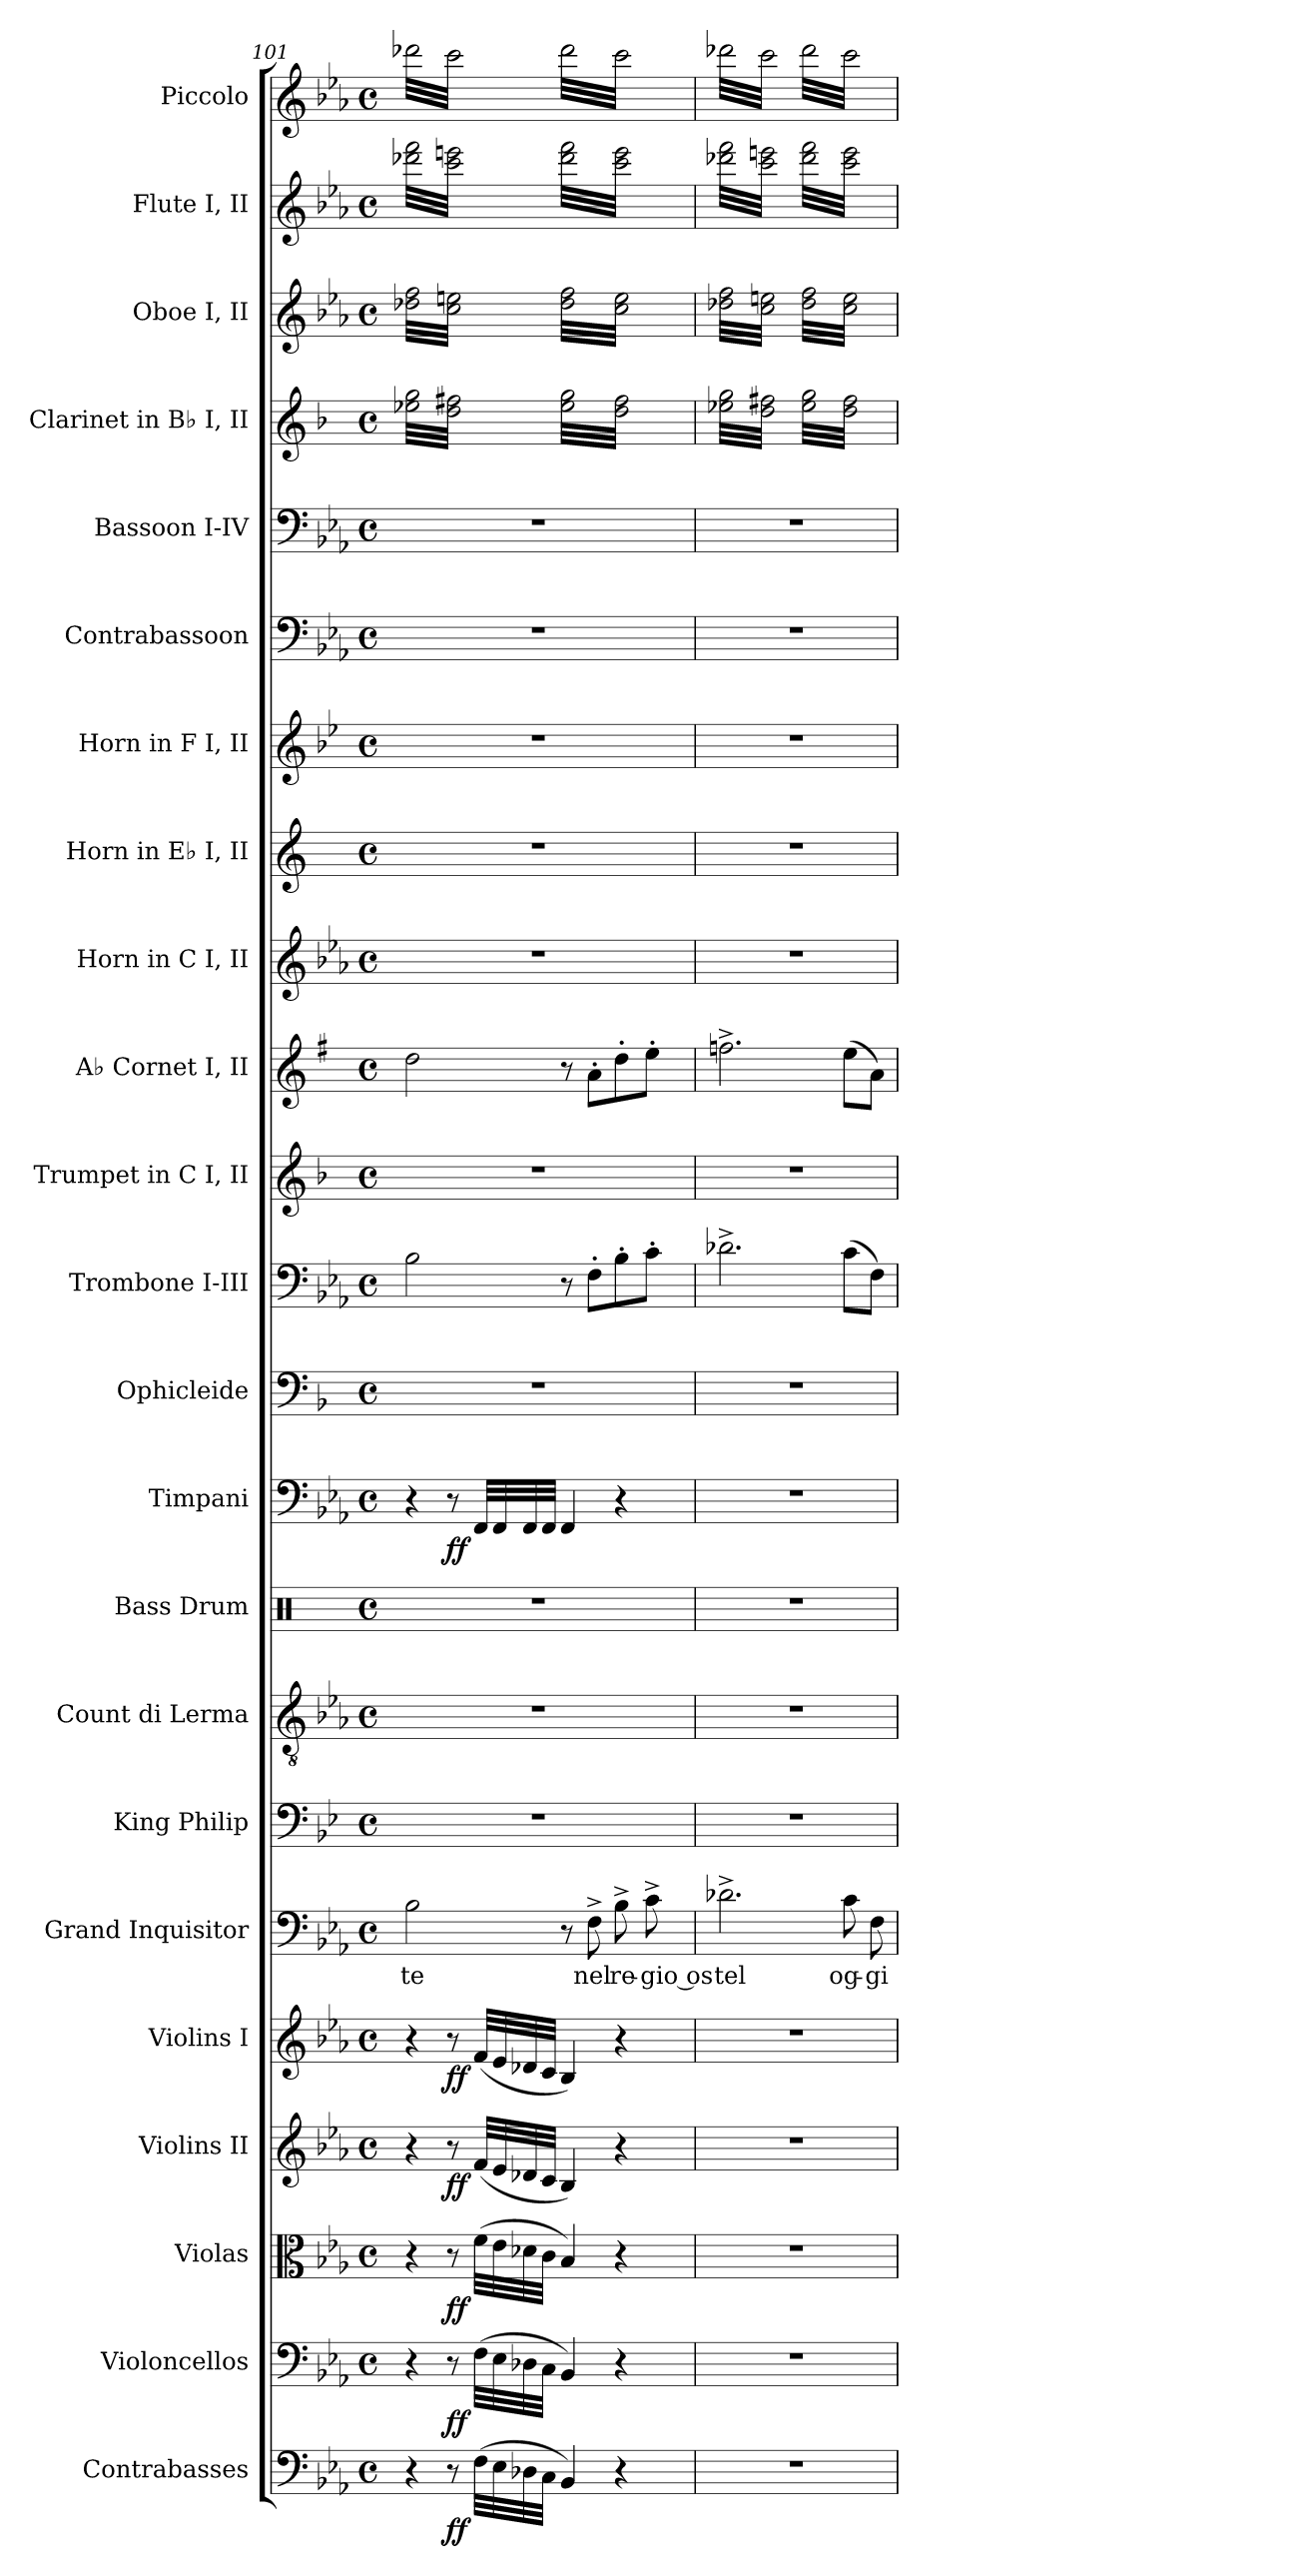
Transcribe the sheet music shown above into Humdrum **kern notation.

**kern	**dynam	**kern	**dynam	**kern	**dynam	**kern	**dynam	**kern	**dynam	**kern	**text	**kern	**kern	**kern	**kern	**dynam	**kern	**kern	**kern	**kern	**kern	**kern	**kern	**kern	**kern	**kern	**kern	**kern	**kern
*part23	*part23	*part22	*part22	*part21	*part21	*part20	*part20	*part19	*part19	*part18	*part18	*part17	*part16	*part15	*part14	*part14	*part13	*part12	*part11	*part10	*part9	*part8	*part7	*part6	*part5	*part4	*part3	*part2	*part1
*staff23	*staff23	*staff22	*staff22	*staff21	*staff21	*staff20	*staff20	*staff19	*staff19	*staff18	*staff18	*staff17	*staff16	*staff15	*staff14	*staff14	*staff13	*staff12	*staff11	*staff10	*staff9	*staff8	*staff7	*staff6	*staff5	*staff4	*staff3	*staff2	*staff1
*I"Contrabasses	*	*I"Violoncellos	*	*I"Violas	*	*I"Violins II	*	*I"Violins I	*	*I"Grand Inquisitor	*	*I"King Philip	*I"Count di Lerma	*I"Bass Drum	*I"Timpani	*	*I"Ophicleide	*I"Trombone I-III	*I"Trumpet in C I, II	*I"A♭ Cornet I, II	*I"Horn in C I, II	*I"Horn in E♭ I, II	*I"Horn in F I, II	*I"Contrabassoon	*I"Bassoon I-IV	*I"Clarinet in B♭ I, II	*I"Oboe I, II	*I"Flute I, II	*I"Piccolo
*I'Cb.	*	*I'Vc.	*	*I'Vla.	*	*I'Vln. II	*	*I'Vln. I	*	*I'G.I.	*	*I'K.P.	*I'di L.	*I'BD	*I'Timp.	*	*I'Oph.	*I'Tbn. I-III	*	*I'A ♭ Cnt. I, II	*	*	*	*I'Cbsn.	*I'Bsn. I-IV	*	*I'Ob. I, II	*I'Fl. I, II	*I'Picc.
*clefF4	*	*clefF4	*	*clefC3	*	*clefG2	*	*clefG2	*	*clefF4	*	*clefF4	*clefGv2	*clefX	*clefF4	*	*clefF4	*clefF4	*clefG2	*clefG2	*clefG2	*clefG2	*clefG2	*clefF4	*clefF4	*clefG2	*clefG2	*clefG2	*clefG2
*ITrd7c12	*	*	*	*	*	*	*	*	*	*	*	*ITrd4c7	*	*	*	*	*ITrd1c2	*	*ITrd1c2	*ITrd2c4	*ITrd7c12	*ITrd5c9	*ITrd4c7	*ITrd7c12	*	*ITrd1c2	*	*	*ITrd-7c-12
*k[b-e-a-]	*	*k[b-e-a-]	*	*k[b-e-a-]	*	*k[b-e-a-]	*	*k[b-e-a-]	*	*k[b-e-a-]	*	*k[b-e-a-]	*k[b-e-a-]	*k[]	*k[b-e-a-]	*	*k[b-e-a-]	*k[b-e-a-]	*k[b-e-a-]	*k[b-e-a-]	*k[b-e-a-]	*k[b-e-a-]	*k[b-e-a-]	*k[b-e-a-]	*k[b-e-a-]	*k[b-e-a-]	*k[b-e-a-]	*k[b-e-a-]	*k[b-e-a-]
*M4/4	*	*M4/4	*	*M4/4	*	*M4/4	*	*M4/4	*	*M4/4	*	*M4/4	*M4/4	*M4/4	*M4/4	*	*M4/4	*M4/4	*M4/4	*M4/4	*M4/4	*M4/4	*M4/4	*M4/4	*M4/4	*M4/4	*M4/4	*M4/4	*M4/4
*met(c)	*	*met(c)	*	*met(c)	*	*met(c)	*	*met(c)	*	*met(c)	*	*met(c)	*met(c)	*met(c)	*met(c)	*	*met(c)	*met(c)	*met(c)	*met(c)	*met(c)	*met(c)	*met(c)	*met(c)	*met(c)	*met(c)	*met(c)	*met(c)	*met(c)
=101	=101	=101	=101	=101	=101	=101	=101	=101	=101	=101	=101	=101	=101	=101	=101	=101	=101	=101	=101	=101	=101	=101	=101	=101	=101	=101	=101	=101	=101
!	!	!	!	!	!	!	!	!	!	!	!LO:LY:b	!	!	!	!	!	!	!	!	!	!	!	!	!	!	!	!	!	!
*	*	*	*	*	*	*	*	*	*	*	*	*	*	*	*	*	*	*	*	*	*	*	*	*	*	*tremolo	*	*	*
*	*	*	*	*	*	*	*	*	*	*	*	*	*	*	*	*	*	*	*	*	*	*	*	*	*	*	*tremolo	*	*
*	*	*	*	*	*	*	*	*	*	*	*	*	*	*	*	*	*	*	*	*	*	*	*	*	*	*	*	*tremolo	*
*	*	*	*	*	*	*	*	*	*	*	*	*	*	*	*	*	*	*	*	*	*	*	*	*	*	*	*	*	*tremolo
4r	.	4r	.	4r	.	4r	.	4r	.	2B-\	te	1r	1r	1r	4r	.	1r	2B-\	1r	2b-\	1r	1r	1r	1r	1r	(>32dd-X\ 32ff\LLL	(>32dd-X\ 32ff\LLL	(>32ddd-X\ 32fff\LLL	(>32dddd-X\LLL
.	.	.	.	.	.	.	.	.	.	.	.	.	.	.	.	.	.	.	.	.	.	.	.	.	.	32cc\ 32een\)	32cc\ 32een\)	32ccc\ 32eeen\)	32cccc\)
.	.	.	.	.	.	.	.	.	.	.	.	.	.	.	.	.	.	.	.	.	.	.	.	.	.	32dd-X\ 32ff\	32dd-X\ 32ff\	32ddd-X\ 32fff\	32dddd-X\
.	.	.	.	.	.	.	.	.	.	.	.	.	.	.	.	.	.	.	.	.	.	.	.	.	.	32cc\ 32een\)	32cc\ 32een\)	32ccc\ 32eeen\)	32cccc\)
.	.	.	.	.	.	.	.	.	.	.	.	.	.	.	.	.	.	.	.	.	.	.	.	.	.	32dd-X\ 32ff\	32dd-X\ 32ff\	32ddd-X\ 32fff\	32dddd-X\
.	.	.	.	.	.	.	.	.	.	.	.	.	.	.	.	.	.	.	.	.	.	.	.	.	.	32cc\ 32een\)	32cc\ 32een\)	32ccc\ 32eeen\)	32cccc\)
.	.	.	.	.	.	.	.	.	.	.	.	.	.	.	.	.	.	.	.	.	.	.	.	.	.	32dd-X\ 32ff\	32dd-X\ 32ff\	32ddd-X\ 32fff\	32dddd-X\
.	.	.	.	.	.	.	.	.	.	.	.	.	.	.	.	.	.	.	.	.	.	.	.	.	.	32cc\ 32een\)	32cc\ 32een\)	32ccc\ 32eeen\)	32cccc\)
!	!LO:DY:b	!	!LO:DY:b	!	!LO:DY:b	!	!LO:DY:b	!	!LO:DY:b	!	!	!	!	!	!	!LO:DY:b	!	!	!	!	!	!	!	!	!	!	!	!	!
8r	ff	8r	ff	8r	ff	8r	ff	8r	ff	.	.	.	.	.	8r	ff	.	.	.	.	.	.	.	.	.	32dd-X\ 32ff\	32dd-X\ 32ff\	32ddd-X\ 32fff\	32dddd-X\
.	.	.	.	.	.	.	.	.	.	.	.	.	.	.	.	.	.	.	.	.	.	.	.	.	.	32cc\ 32een\)	32cc\ 32een\)	32ccc\ 32eeen\)	32cccc\)
.	.	.	.	.	.	.	.	.	.	.	.	.	.	.	.	.	.	.	.	.	.	.	.	.	.	32dd-X\ 32ff\	32dd-X\ 32ff\	32ddd-X\ 32fff\	32dddd-X\
.	.	.	.	.	.	.	.	.	.	.	.	.	.	.	.	.	.	.	.	.	.	.	.	.	.	32cc\ 32een\)	32cc\ 32een\)	32ccc\ 32eeen\)	32cccc\)
(>32FF\LLL	.	(>32F\LLL	.	(>32f\LLL	.	(<32f/LLL	.	(<32f/LLL	.	.	.	.	.	.	32FF/LLL	.	.	.	.	.	.	.	.	.	.	32dd-X\ 32ff\	32dd-X\ 32ff\	32ddd-X\ 32fff\	32dddd-X\
32EE-\	.	32E-\	.	32e-\	.	32e-/	.	32e-/	.	.	.	.	.	.	32FF/	.	.	.	.	.	.	.	.	.	.	32cc\ 32een\)	32cc\ 32een\)	32ccc\ 32eeen\)	32cccc\)
32DD-X\	.	32D-X\	.	32d-X\	.	32d-X/	.	32d-X/	.	.	.	.	.	.	32FF/	.	.	.	.	.	.	.	.	.	.	32dd-X\ 32ff\	32dd-X\ 32ff\	32ddd-X\ 32fff\	32dddd-X\
32CC\JJJ	.	32C\JJJ	.	32c\JJJ	.	32c/JJJ	.	32c/JJJ	.	.	.	.	.	.	32FF/JJJ	.	.	.	.	.	.	.	.	.	.	32cc\ 32een\)JJJ	32cc\ 32een\)JJJ	32ccc\ 32eeen\)JJJ	32cccc\)JJJ
4BBB-/)	.	4BB-/)	.	4B-/)	.	4B-/)	.	4B-/)	.	8r	.	.	.	.	4FF/	.	.	8r	.	8r	.	.	.	.	.	(>32dd-\ 32ff\LLL	(>32dd-\ 32ff\LLL	(>32ddd-\ 32fff\LLL	(>32dddd-\LLL
.	.	.	.	.	.	.	.	.	.	.	.	.	.	.	.	.	.	.	.	.	.	.	.	.	.	32cc\ 32ee\)	32cc\ 32ee\)	32ccc\ 32eee\)	32cccc\)
.	.	.	.	.	.	.	.	.	.	.	.	.	.	.	.	.	.	.	.	.	.	.	.	.	.	32dd-\ 32ff\	32dd-\ 32ff\	32ddd-\ 32fff\	32dddd-\
.	.	.	.	.	.	.	.	.	.	.	.	.	.	.	.	.	.	.	.	.	.	.	.	.	.	32cc\ 32ee\)	32cc\ 32ee\)	32ccc\ 32eee\)	32cccc\)
!	!	!	!	!	!	!	!	!	!	!	!LO:LY:b	!	!	!	!	!	!	!	!	!	!	!	!	!	!	!	!	!	!
.	.	.	.	.	.	.	.	.	.	8F^\	nel	.	.	.	.	.	.	8F'\L	.	8f'\L	.	.	.	.	.	32dd-\ 32ff\	32dd-\ 32ff\	32ddd-\ 32fff\	32dddd-\
.	.	.	.	.	.	.	.	.	.	.	.	.	.	.	.	.	.	.	.	.	.	.	.	.	.	32cc\ 32ee\)	32cc\ 32ee\)	32ccc\ 32eee\)	32cccc\)
.	.	.	.	.	.	.	.	.	.	.	.	.	.	.	.	.	.	.	.	.	.	.	.	.	.	32dd-\ 32ff\	32dd-\ 32ff\	32ddd-\ 32fff\	32dddd-\
.	.	.	.	.	.	.	.	.	.	.	.	.	.	.	.	.	.	.	.	.	.	.	.	.	.	32cc\ 32ee\)	32cc\ 32ee\)	32ccc\ 32eee\)	32cccc\)
!	!	!	!	!	!	!	!	!	!	!	!LO:LY:b	!	!	!	!	!	!	!	!	!	!	!	!	!	!	!	!	!	!
4r	.	4r	.	4r	.	4r	.	4r	.	8B-^\	re-	.	.	.	4r	.	.	8B-'\	.	8b-'\	.	.	.	.	.	32dd-\ 32ff\	32dd-\ 32ff\	32ddd-\ 32fff\	32dddd-\
.	.	.	.	.	.	.	.	.	.	.	.	.	.	.	.	.	.	.	.	.	.	.	.	.	.	32cc\ 32ee\)	32cc\ 32ee\)	32ccc\ 32eee\)	32cccc\)
.	.	.	.	.	.	.	.	.	.	.	.	.	.	.	.	.	.	.	.	.	.	.	.	.	.	32dd-\ 32ff\	32dd-\ 32ff\	32ddd-\ 32fff\	32dddd-\
.	.	.	.	.	.	.	.	.	.	.	.	.	.	.	.	.	.	.	.	.	.	.	.	.	.	32cc\ 32ee\)	32cc\ 32ee\)	32ccc\ 32eee\)	32cccc\)
!	!	!	!	!	!	!	!	!	!	!	!LO:LY:b	!	!	!	!	!	!	!	!	!	!	!	!	!	!	!	!	!	!
.	.	.	.	.	.	.	.	.	.	8c^\	gio os	.	.	.	.	.	.	8c'\J	.	8cc'\J	.	.	.	.	.	32dd-\ 32ff\	32dd-\ 32ff\	32ddd-\ 32fff\	32dddd-\
.	.	.	.	.	.	.	.	.	.	.	.	.	.	.	.	.	.	.	.	.	.	.	.	.	.	32cc\ 32ee\)	32cc\ 32ee\)	32ccc\ 32eee\)	32cccc\)
.	.	.	.	.	.	.	.	.	.	.	.	.	.	.	.	.	.	.	.	.	.	.	.	.	.	32dd-\ 32ff\	32dd-\ 32ff\	32ddd-\ 32fff\	32dddd-\
.	.	.	.	.	.	.	.	.	.	.	.	.	.	.	.	.	.	.	.	.	.	.	.	.	.	32cc\ 32ee\)JJJ	32cc\ 32ee\)JJJ	32ccc\ 32eee\)JJJ	32cccc\)JJJ
!!LO:PB:g=z
=102	=102	=102	=102	=102	=102	=102	=102	=102	=102	=102	=102	=102	=102	=102	=102	=102	=102	=102	=102	=102	=102	=102	=102	=102	=102	=102	=102	=102	=102
!	!	!	!	!	!	!	!	!	!	!	!LO:LY:b	!	!	!	!	!	!	!	!	!	!	!	!	!	!	!	!	!	!
1r	.	1r	.	1r	.	1r	.	1r	.	2.d-X^\	-tel	1r	1r	1r	1r	.	1r	2.d-X^\	1r	2.dd-X^\	1r	1r	1r	1r	1r	(>32dd-X\ 32ff\LLL	(>32dd-X\ 32ff\LLL	(>32ddd-X\ 32fff\LLL	(>32dddd-X\LLL
.	.	.	.	.	.	.	.	.	.	.	.	.	.	.	.	.	.	.	.	.	.	.	.	.	.	32cc\ 32een\)	32cc\ 32een\)	32ccc\ 32eeen\)	32cccc\)
.	.	.	.	.	.	.	.	.	.	.	.	.	.	.	.	.	.	.	.	.	.	.	.	.	.	32dd-X\ 32ff\	32dd-X\ 32ff\	32ddd-X\ 32fff\	32dddd-X\
.	.	.	.	.	.	.	.	.	.	.	.	.	.	.	.	.	.	.	.	.	.	.	.	.	.	32cc\ 32een\)	32cc\ 32een\)	32ccc\ 32eeen\)	32cccc\)
.	.	.	.	.	.	.	.	.	.	.	.	.	.	.	.	.	.	.	.	.	.	.	.	.	.	32dd-X\ 32ff\	32dd-X\ 32ff\	32ddd-X\ 32fff\	32dddd-X\
.	.	.	.	.	.	.	.	.	.	.	.	.	.	.	.	.	.	.	.	.	.	.	.	.	.	32cc\ 32een\)	32cc\ 32een\)	32ccc\ 32eeen\)	32cccc\)
.	.	.	.	.	.	.	.	.	.	.	.	.	.	.	.	.	.	.	.	.	.	.	.	.	.	32dd-X\ 32ff\	32dd-X\ 32ff\	32ddd-X\ 32fff\	32dddd-X\
.	.	.	.	.	.	.	.	.	.	.	.	.	.	.	.	.	.	.	.	.	.	.	.	.	.	32cc\ 32een\)	32cc\ 32een\)	32ccc\ 32eeen\)	32cccc\)
.	.	.	.	.	.	.	.	.	.	.	.	.	.	.	.	.	.	.	.	.	.	.	.	.	.	32dd-X\ 32ff\	32dd-X\ 32ff\	32ddd-X\ 32fff\	32dddd-X\
.	.	.	.	.	.	.	.	.	.	.	.	.	.	.	.	.	.	.	.	.	.	.	.	.	.	32cc\ 32een\)	32cc\ 32een\)	32ccc\ 32eeen\)	32cccc\)
.	.	.	.	.	.	.	.	.	.	.	.	.	.	.	.	.	.	.	.	.	.	.	.	.	.	32dd-X\ 32ff\	32dd-X\ 32ff\	32ddd-X\ 32fff\	32dddd-X\
.	.	.	.	.	.	.	.	.	.	.	.	.	.	.	.	.	.	.	.	.	.	.	.	.	.	32cc\ 32een\)	32cc\ 32een\)	32ccc\ 32eeen\)	32cccc\)
.	.	.	.	.	.	.	.	.	.	.	.	.	.	.	.	.	.	.	.	.	.	.	.	.	.	32dd-X\ 32ff\	32dd-X\ 32ff\	32ddd-X\ 32fff\	32dddd-X\
.	.	.	.	.	.	.	.	.	.	.	.	.	.	.	.	.	.	.	.	.	.	.	.	.	.	32cc\ 32een\)	32cc\ 32een\)	32ccc\ 32eeen\)	32cccc\)
.	.	.	.	.	.	.	.	.	.	.	.	.	.	.	.	.	.	.	.	.	.	.	.	.	.	32dd-X\ 32ff\	32dd-X\ 32ff\	32ddd-X\ 32fff\	32dddd-X\
.	.	.	.	.	.	.	.	.	.	.	.	.	.	.	.	.	.	.	.	.	.	.	.	.	.	32cc\ 32een\)JJJ	32cc\ 32een\)JJJ	32ccc\ 32eeen\)JJJ	32cccc\)JJJ
.	.	.	.	.	.	.	.	.	.	.	.	.	.	.	.	.	.	.	.	.	.	.	.	.	.	(>32dd-\ 32ff\LLL	(>32dd-\ 32ff\LLL	(>32ddd-\ 32fff\LLL	(>32dddd-\LLL
.	.	.	.	.	.	.	.	.	.	.	.	.	.	.	.	.	.	.	.	.	.	.	.	.	.	32cc\ 32ee\)	32cc\ 32ee\)	32ccc\ 32eee\)	32cccc\)
.	.	.	.	.	.	.	.	.	.	.	.	.	.	.	.	.	.	.	.	.	.	.	.	.	.	32dd-\ 32ff\	32dd-\ 32ff\	32ddd-\ 32fff\	32dddd-\
.	.	.	.	.	.	.	.	.	.	.	.	.	.	.	.	.	.	.	.	.	.	.	.	.	.	32cc\ 32ee\)	32cc\ 32ee\)	32ccc\ 32eee\)	32cccc\)
.	.	.	.	.	.	.	.	.	.	.	.	.	.	.	.	.	.	.	.	.	.	.	.	.	.	32dd-\ 32ff\	32dd-\ 32ff\	32ddd-\ 32fff\	32dddd-\
.	.	.	.	.	.	.	.	.	.	.	.	.	.	.	.	.	.	.	.	.	.	.	.	.	.	32cc\ 32ee\)	32cc\ 32ee\)	32ccc\ 32eee\)	32cccc\)
.	.	.	.	.	.	.	.	.	.	.	.	.	.	.	.	.	.	.	.	.	.	.	.	.	.	32dd-\ 32ff\	32dd-\ 32ff\	32ddd-\ 32fff\	32dddd-\
.	.	.	.	.	.	.	.	.	.	.	.	.	.	.	.	.	.	.	.	.	.	.	.	.	.	32cc\ 32ee\)	32cc\ 32ee\)	32ccc\ 32eee\)	32cccc\)
!	!	!	!	!	!	!	!	!	!	!	!LO:LY:b	!	!	!	!	!	!	!	!	!	!	!	!	!	!	!	!	!	!
.	.	.	.	.	.	.	.	.	.	8c\	og-	.	.	.	.	.	.	(>8c\L	.	(>8cc\L	.	.	.	.	.	32dd-\ 32ff\	32dd-\ 32ff\	32ddd-\ 32fff\	32dddd-\
.	.	.	.	.	.	.	.	.	.	.	.	.	.	.	.	.	.	.	.	.	.	.	.	.	.	32cc\ 32ee\)	32cc\ 32ee\)	32ccc\ 32eee\)	32cccc\)
.	.	.	.	.	.	.	.	.	.	.	.	.	.	.	.	.	.	.	.	.	.	.	.	.	.	32dd-\ 32ff\	32dd-\ 32ff\	32ddd-\ 32fff\	32dddd-\
.	.	.	.	.	.	.	.	.	.	.	.	.	.	.	.	.	.	.	.	.	.	.	.	.	.	32cc\ 32ee\)	32cc\ 32ee\)	32ccc\ 32eee\)	32cccc\)
!	!	!	!	!	!	!	!	!	!	!	!LO:LY:b	!	!	!	!	!	!	!	!	!	!	!	!	!	!	!	!	!	!
.	.	.	.	.	.	.	.	.	.	8F\	-gi	.	.	.	.	.	.	8F\J)	.	8f\J)	.	.	.	.	.	32dd-\ 32ff\	32dd-\ 32ff\	32ddd-\ 32fff\	32dddd-\
.	.	.	.	.	.	.	.	.	.	.	.	.	.	.	.	.	.	.	.	.	.	.	.	.	.	32cc\ 32ee\)	32cc\ 32ee\)	32ccc\ 32eee\)	32cccc\)
.	.	.	.	.	.	.	.	.	.	.	.	.	.	.	.	.	.	.	.	.	.	.	.	.	.	32dd-\ 32ff\	32dd-\ 32ff\	32ddd-\ 32fff\	32dddd-\
.	.	.	.	.	.	.	.	.	.	.	.	.	.	.	.	.	.	.	.	.	.	.	.	.	.	32cc\ 32ee\)JJJ	32cc\ 32ee\)JJJ	32ccc\ 32eee\)JJJ	32cccc\)JJJ
*	*	*	*	*	*	*	*	*	*	*	*	*	*	*	*	*	*	*	*	*	*	*	*	*	*	*	*	*	*Xtremolo
*	*	*	*	*	*	*	*	*	*	*	*	*	*	*	*	*	*	*	*	*	*	*	*	*	*	*	*	*Xtremolo	*
*	*	*	*	*	*	*	*	*	*	*	*	*	*	*	*	*	*	*	*	*	*	*	*	*	*	*	*Xtremolo	*	*
*	*	*	*	*	*	*	*	*	*	*	*	*	*	*	*	*	*	*	*	*	*	*	*	*	*	*Xtremolo	*	*	*
.	.	.	.	.	.	.	.	.	.	.	.	.	.	.	.	.	.	.	.	.	.	.	.	.	.	.	.	.	.
.	.	.	.	.	.	.	.	.	.	.	.	.	.	.	.	.	.	.	.	.	.	.	.	.	.	.	.	.	.
.	.	.	.	.	.	.	.	.	.	.	.	.	.	.	.	.	.	.	.	.	.	.	.	.	.	.	.	.	.
.	.	.	.	.	.	.	.	.	.	.	.	.	.	.	.	.	.	.	.	.	.	.	.	.	.	.	.	.	.
.	.	.	.	.	.	.	.	.	.	.	.	.	.	.	.	.	.	.	.	.	.	.	.	.	.	.	.	.	.
.	.	.	.	.	.	.	.	.	.	.	.	.	.	.	.	.	.	.	.	.	.	.	.	.	.	.	.	.	.
.	.	.	.	.	.	.	.	.	.	.	.	.	.	.	.	.	.	.	.	.	.	.	.	.	.	.	.	.	.
.	.	.	.	.	.	.	.	.	.	.	.	.	.	.	.	.	.	.	.	.	.	.	.	.	.	.	.	.	.
=	=	=	=	=	=	=	=	=	=	=	=	=	=	=	=	=	=	=	=	=	=	=	=	=	=	=	=	=	=
*-	*-	*-	*-	*-	*-	*-	*-	*-	*-	*-	*-	*-	*-	*-	*-	*-	*-	*-	*-	*-	*-	*-	*-	*-	*-	*-	*-	*-	*-
